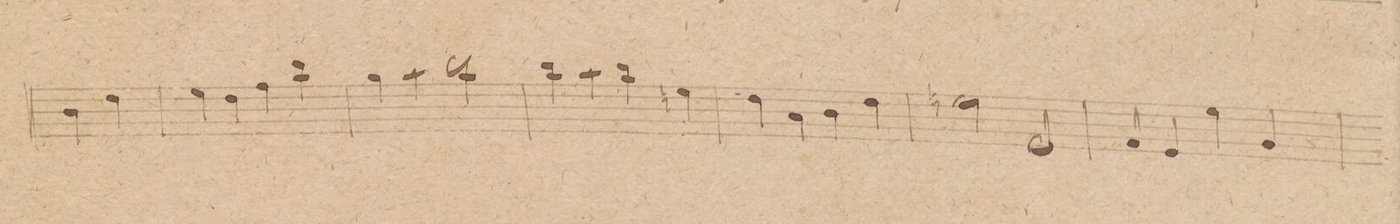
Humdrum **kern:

**kern	**dynam
*I"Basso.	*
*clefF4	*
*k[f#c#g#]	*
*met(c|)	*
*M2/2	*
4D\	.
4F#\	.
=229	=229
4G#\	.
4F#\	.
4A\	.
4d\	.
=230	=230
4B\	.
4c#\	.
2d\	.
=231	=231
4d\	.
4c#\	.
4d\	.
4Gn\	.
=232	=232
4F#\	.
4C#\	.
4D\	.
4F#\	.
=233	=233
2Gn\	.
2GG#/	.
=234	=234
4AA/	.
4GG#/	.
4G#\	.
4BB/	.
=235	=235
*-	*-
